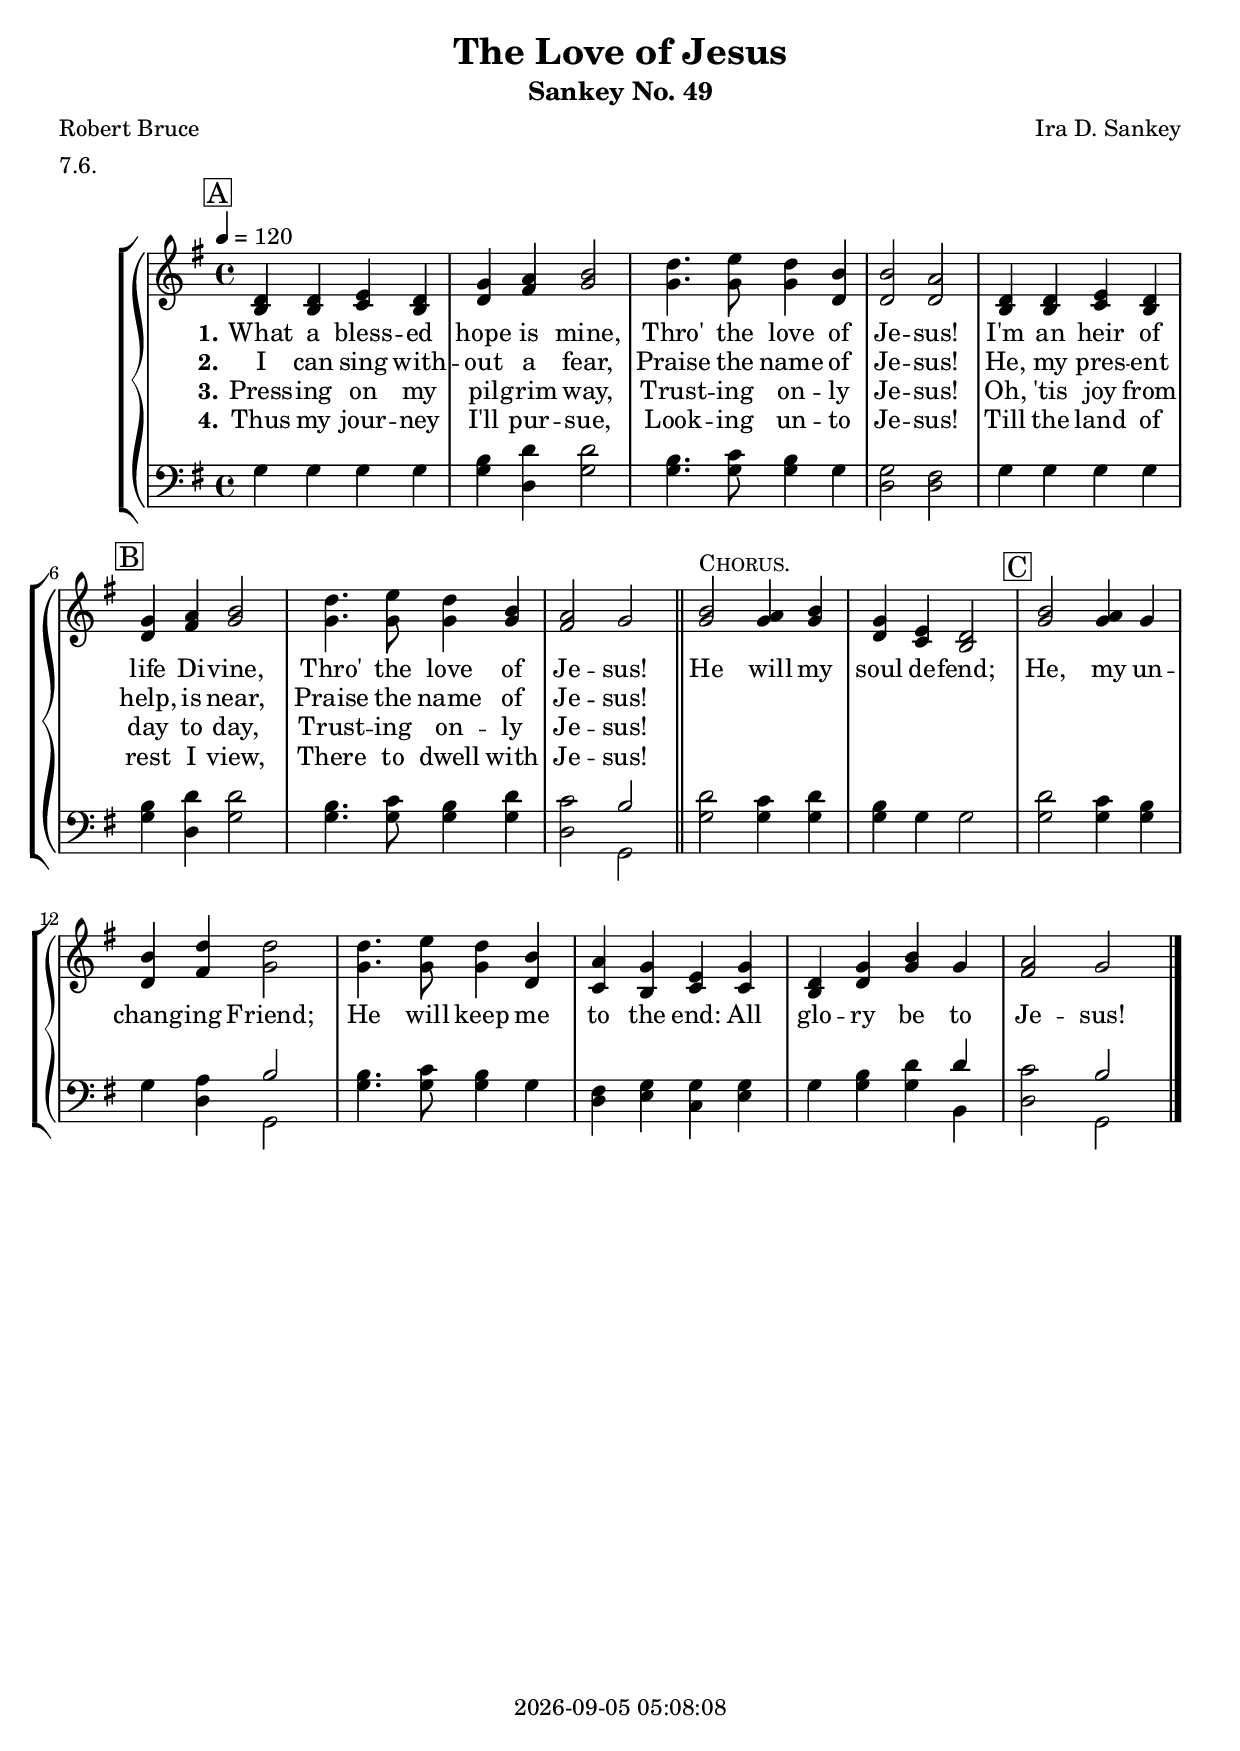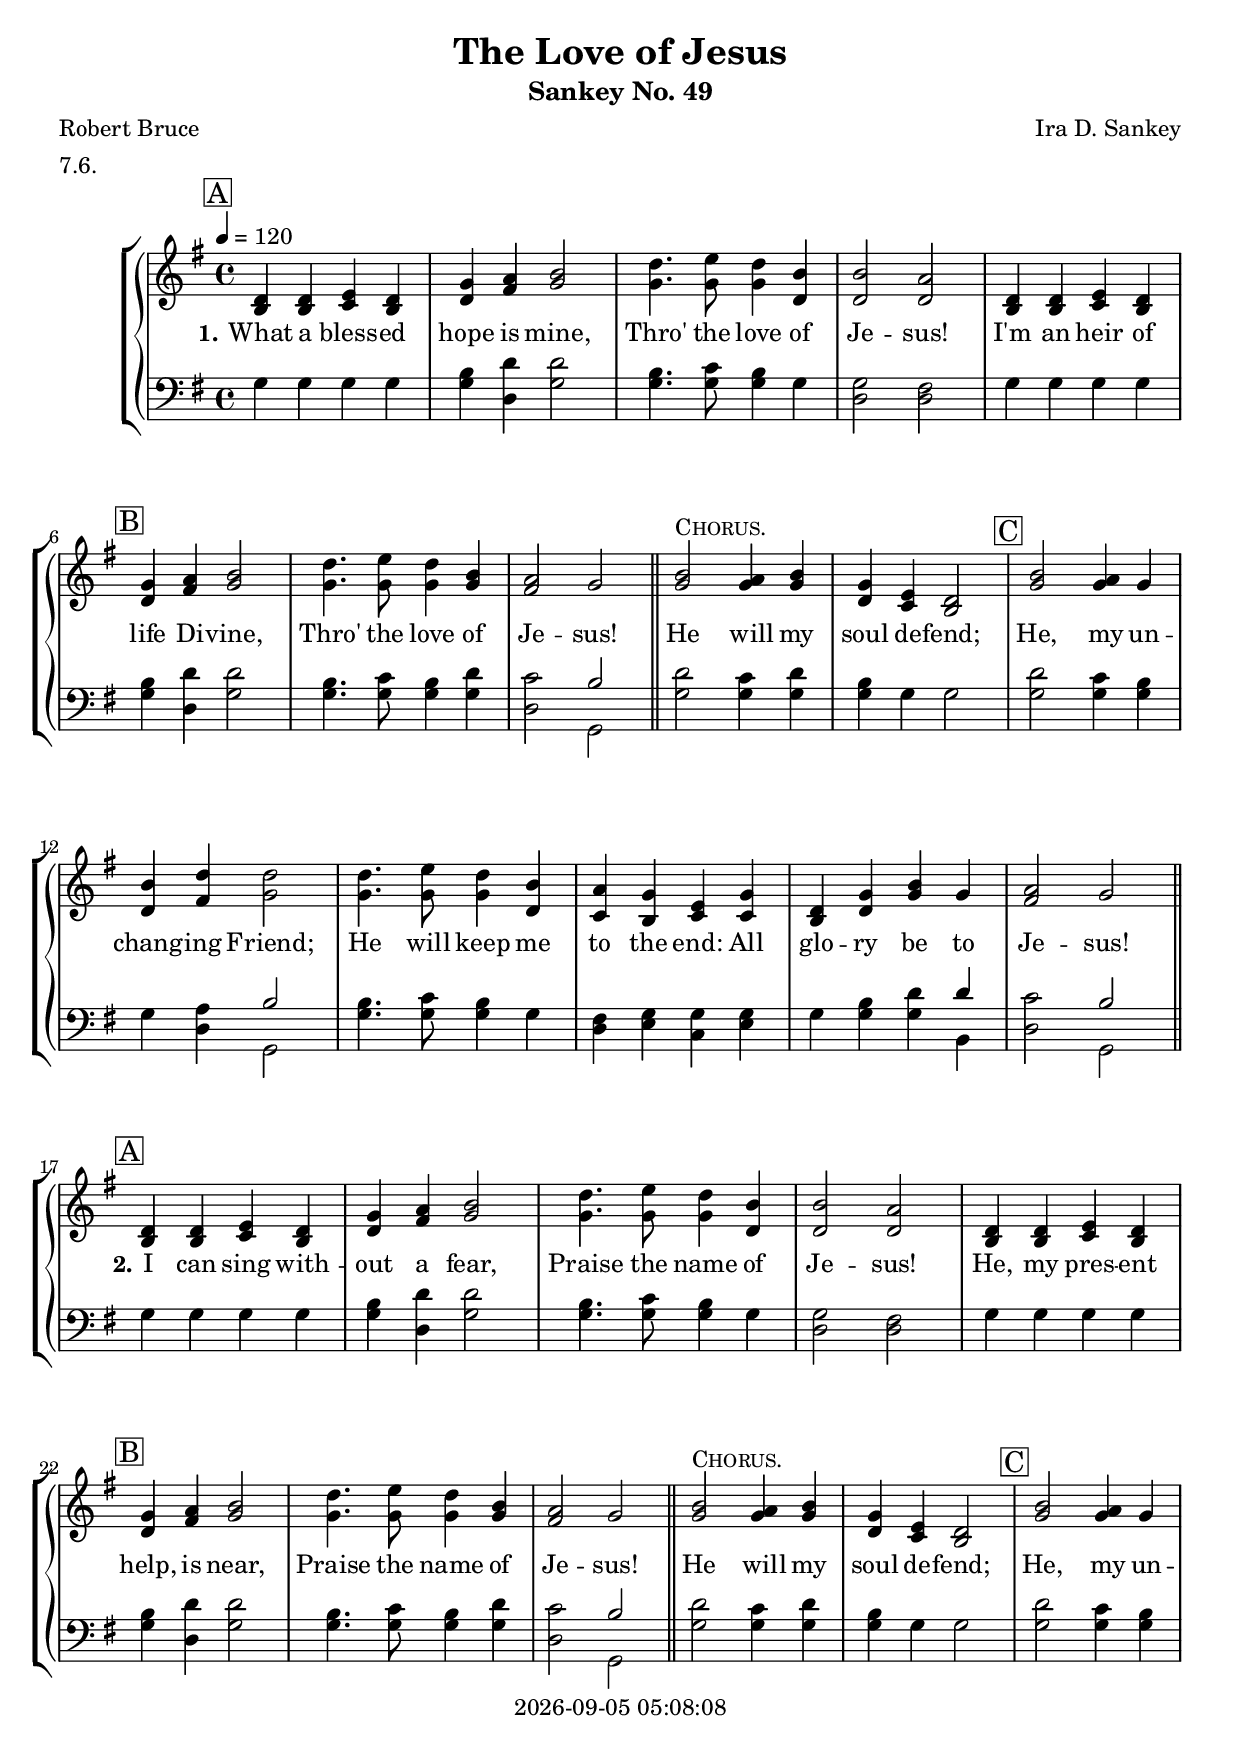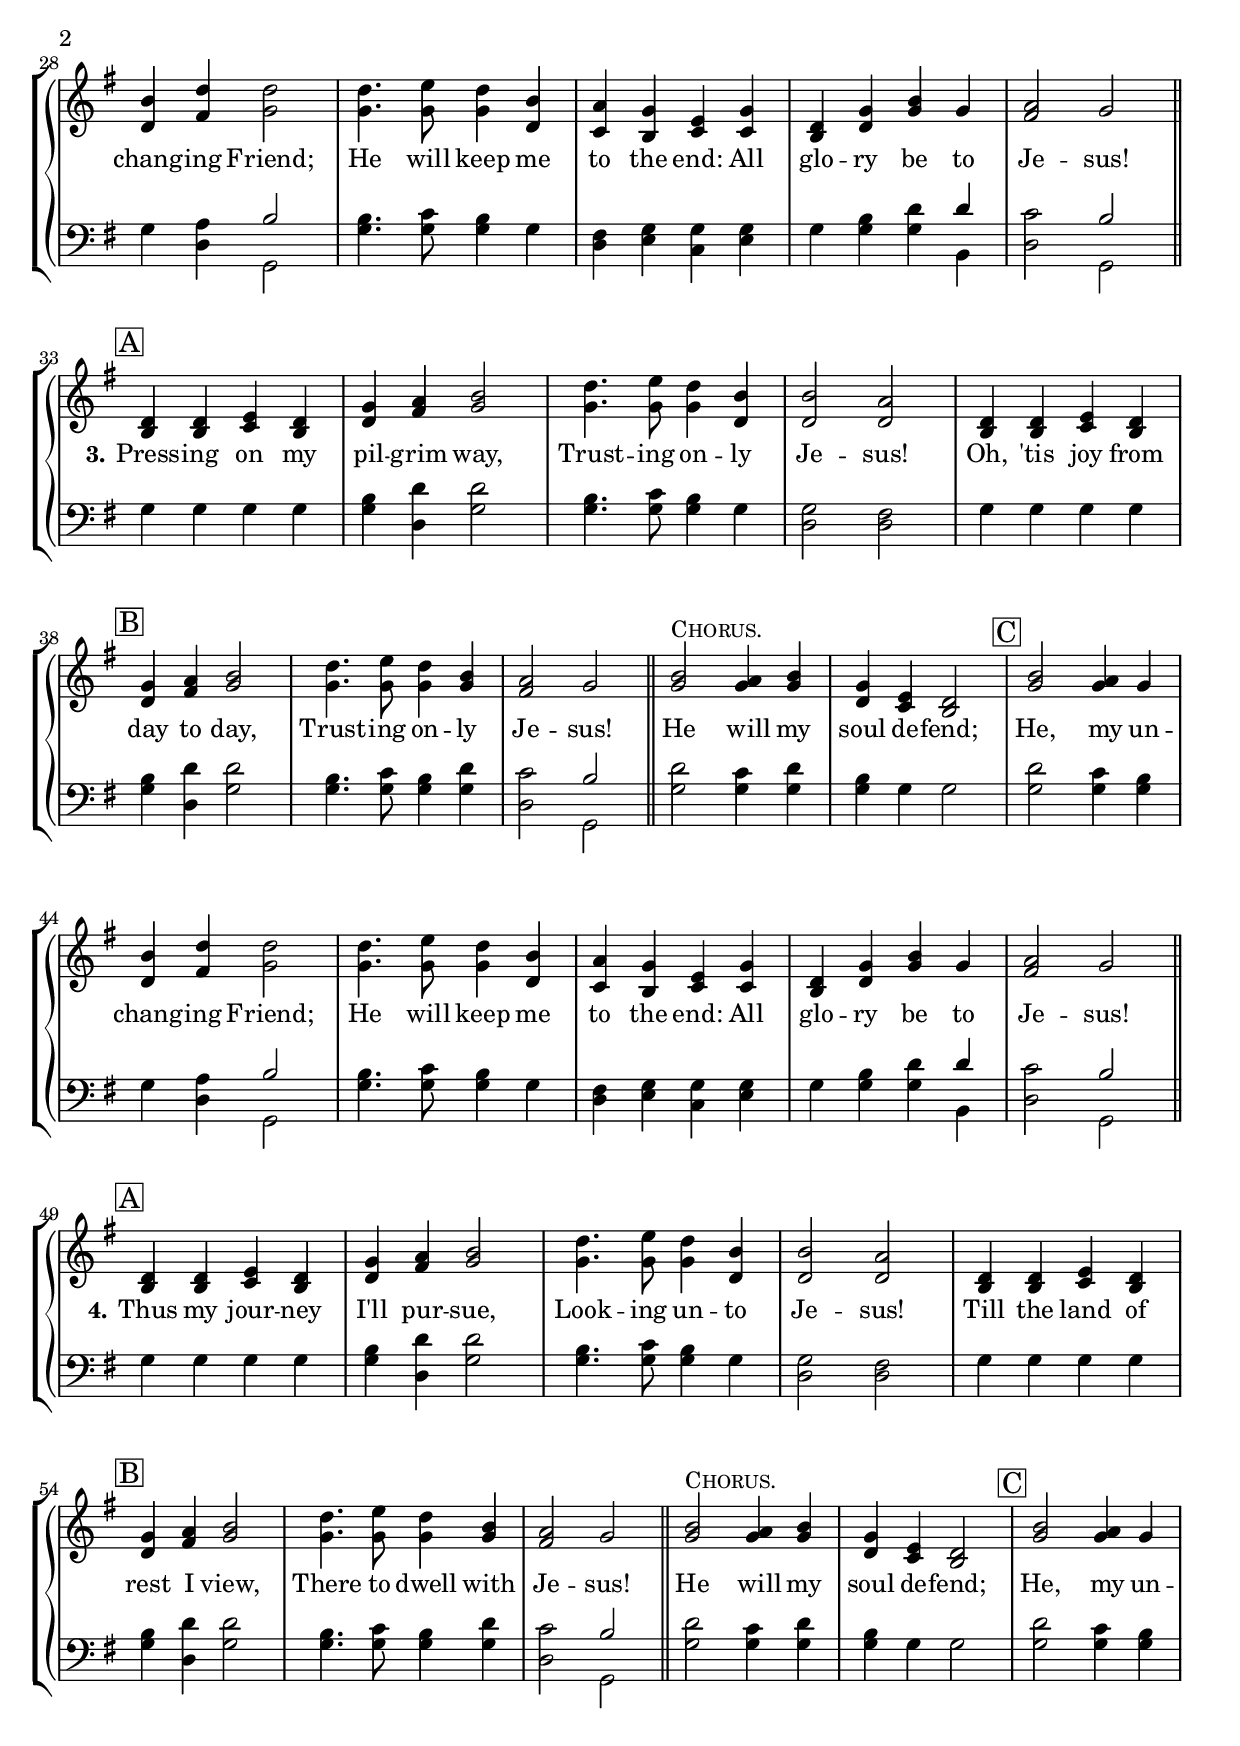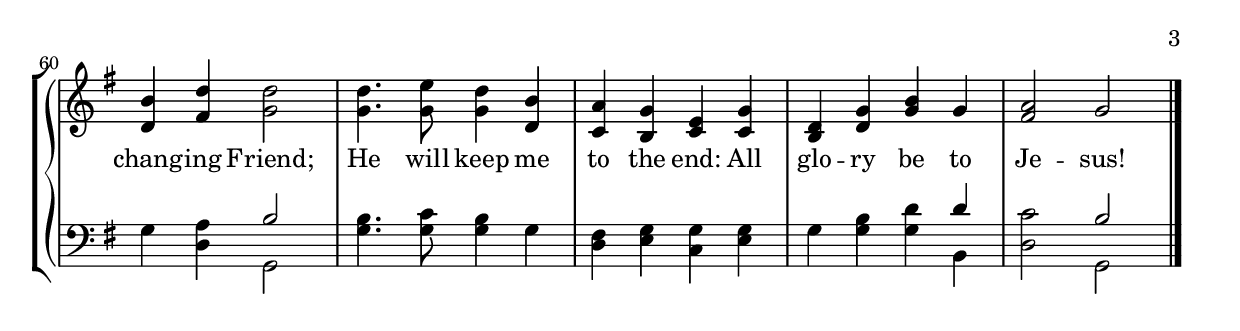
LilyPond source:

\version "2.22.0"

\include "articulate.ly"

today = #(strftime "%Y-%m-%d %H:%M:%S" (localtime (current-time)))

\header {
% centered at top
%  dedication  = "dedication"
  title       = "The Love of Jesus"
  subtitle    = "Sankey No. 49"
%  instrument  = "instrument"
  
% arrangement of following lines:
%
%  poet    composer
%  meter   arranger
%  piece       opus

  composer    = "Ira D. Sankey"
%  arranger    = "arranger"
%  opus        = "opus"

  poet        = "Robert Bruce"
  meter       = "7.6."

% centered at bottom
% tagline     = "tagline" % default lilypond version
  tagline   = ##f
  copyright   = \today
}

% #(set-global-staff-size 16)

global = {
  \key g \major
  \time 4/4
  \tempo 4=120
}

RehearsalTrack = {
% \set Score.currentBarNumber = #5
% \mark \markup { \circle "1a" }
  \mark \markup { \box "A" } s1*5
  \mark \markup { \box "B" } s1*5
  \mark \markup { \box "C" } s1*6
}

TempoTrack = {
}

soprano = \relative {
  d'4 d e d
  g4 a b2
  d4. e8 d4 b
  b2 a
  d,4 d e d
  g4 a b2 % B
  d4. e8 d4 b
  a2 g \bar "||"
  b2^\markup\smallCaps Chorus. a4 b
  g4 e d2
  b'2 a4 g % C
  b4 d d2
  d4. e8 d4 b
  a4 g e g
  d4 g b g
  a2 g
}

alto = \relative {
  b4 b c b
  d4 fis g2
  g4. 8 4 d
  d2 d
  b4 b c b
  d4 fis g2 % B
  g4. 8 4 4
  fis2 g \bar "||"
  g2 4 4
  d4 c b2
  g'2 4 4 % C
  d4 fis g2
  g4. 8 4 d
  c4 b c c
  b4 d g g
  fis2 g
}

tenor = \relative {
  g4 g g g
  b4 d d2
  b4. c8 b4 g
  g2 fis
  g4 g g g
  b4 d d2 % B
  b4. c8 b4 d
  c2 b \bar "||"
  d2 c4 d
  b4 g g2
  d'2 c4 b % C
  g4 a b2
  b4. c8 b4 g
  fis4 g g g
  g4 b d d
  c2 b
}

bass= \relative {
  g4 g g g
  g4 d g2
  g4. 8 4 4
  d2 d
  g4 g g g
  g4 d g2 % B
  g4. 8 4 4
  d2 g, \bar "||"
  g'2 4 4
  g4 4 2
  g2 4 4 % C
  g4 d g,2
  g'4. 8 4 4
  d4 e c e
  g4 g g b,
  d2 g,
}

chorus = \lyricmode {
  He will my soul de -- fend;
  He, my un -- chang -- ing Friend;
  He will keep me to the end:
  All glo -- ry be to Je -- sus!
}

wordsOne = \lyricmode {
  \set stanza = "1."
  What a bless -- ed hope is mine,
  Thro' the love of Je -- sus!
  I'm an heir of life Di -- vine,
  Thro' the love of Je -- sus!
}
  
wordsTwo = \lyricmode {
  \set stanza = "2."
  I can sing with -- out a fear,
  Praise the name of Je -- sus!
  He, my pres -- ent help, is near,
  Praise the name of Je -- sus!
}
  
wordsThree = \lyricmode {
  \set stanza = "3."
  Press -- ing on my pil -- grim way,
  Trust -- ing on -- ly Je -- sus!
  Oh, 'tis joy from day to day,
  Trust -- ing on -- ly Je -- sus!
}
  
wordsFour = \lyricmode {
  \set stanza = "4."
  Thus my jour -- ney I'll pur -- sue,
  Look -- ing un -- to Je -- sus!
  Till the land of rest I view,
  There to dwell with Je -- sus!
}
  
wordsMidi = \lyricmode {
  \set stanza = "1."
  "What " "a " bless "ed " "hope " "is " "mine, "
  "\nThro' " "the " "love " "of " Je "sus! "
  "\nI'm " "an " "heir " "of " "life " Di "vine, "
  "\nThro' " "the " "love " "of " Je "sus! "
  "\nHe " "will " "my " "soul " de "fend; "
  "\nHe, " "my " un chang "ing " "Friend; "
  "\nHe " "will " "keep " "me " "to " "the " "end: "
  "\nAll " glo "ry " "be " "to " Je "sus! "

  \set stanza = "2."
  "\nI " "can " "sing " with "out " "a " "fear, "
  "\nPraise " "the " "name " "of " Je "sus! "
  "\nHe, " "my " pres "ent " "help, " "is " "near, "
  "\nPraise " "the " "name " "of " Je "sus! "
  "\nHe " "will " "my " "soul " de "fend; "
  "\nHe, " "my " un chang "ing " "Friend; "
  "\nHe " "will " "keep " "me " "to " "the " "end: "
  "\nAll " glo "ry " "be " "to " Je "sus! "

  \set stanza = "3."
  "\nPress" "ing " "on " "my " pil "grim " "way, "
  "\nTrust" "ing " on "ly " Je "sus! "
  "\nOh, " "'tis " "joy " "from " "day " "to " "day, "
  "\nTrust" "ing " on "ly " Je "sus! "
  "\nHe " "will " "my " "soul " de "fend; "
  "\nHe, " "my " un chang "ing " "Friend; "
  "\nHe " "will " "keep " "me " "to " "the " "end: "
  "\nAll " glo "ry " "be " "to " Je "sus! "

  \set stanza = "4."
  "\nThus " "my " jour "ney " "I'll " pur "sue, "
  "\nLook" "ing " un "to " Je "sus! "
  "\nTill " "the " "land " "of " "rest " "I " "view, "
  "\nThere " "to " "dwell " "with " Je "sus! "
  "\nHe " "will " "my " "soul " de "fend; "
  "\nHe, " "my " un chang "ing " "Friend; "
  "\nHe " "will " "keep " "me " "to " "the " "end: "
  "\nAll " glo "ry " "be " "to " Je "sus! "
}
  
nl = { \bar "||" \break }

\book {
  \bookOutputSuffix "repeat"
  \score {
    \context GrandStaff <<
      <<
        \new ChoirStaff <<
                                  % Joint soprano/alto staff
          \new Staff <<
            \set Staff.soloText   = #""
            \set Staff.soloIIText = #""
            \set Staff.aDueText   = #""
            \new Voice \RehearsalTrack
            \new NullVoice = "aligner" \soprano
            \new Voice = "women" \partCombine { \global \soprano \bar "|." } { \global \alto }
            \new Lyrics \lyricsto "aligner" { \wordsOne \chorus }
            \new Lyrics \lyricsto "aligner"   \wordsTwo
            \new Lyrics \lyricsto "aligner"   \wordsThree
            \new Lyrics \lyricsto "aligner"   \wordsFour
          >>
                                  % Joint tenor/bass staff
          \new Staff <<
            \set Staff.soloText   = #""
            \set Staff.soloIIText = #""
            \set Staff.aDueText   = #""
            \clef "bass"
            \new Voice = "men" \partCombine { \global \tenor } { \global \bass }
          >>
        >>
      >>
    >>
    \layout {
      indent = 1.5\cm
      \context {
        \Staff \RemoveAllEmptyStaves
      }
    }
    \midi {}
  }
}
  
\book {
  \bookOutputSuffix "single"
  \score {
%    \articulate
    \context GrandStaff <<
      <<
        \new ChoirStaff <<
                                  % Joint soprano/alto staff
          \new Staff <<
            \set Staff.soloText   = #""
            \set Staff.soloIIText = #""
            \set Staff.aDueText   = #""
            \new Voice {
               \RehearsalTrack
               \RehearsalTrack
               \RehearsalTrack
               \RehearsalTrack
            }
            \new NullVoice = "aligner" { \soprano \soprano \soprano \soprano }
            \new Voice = "women" \partCombine { \global \soprano \soprano \soprano \soprano \bar "|." }
                                               { \global \alto \nl \alto \nl \alto \nl \alto }
            \new Lyrics \lyricsto "aligner" { \wordsOne   \chorus
                                              \wordsTwo   \chorus
                                              \wordsThree \chorus
                                              \wordsFour  \chorus
                                            }
%            \new Lyrics \lyricsto "aligner" \wordsMidi
          >>
                                  % Joint tenor/bass staff
          \new Staff <<
            \set Staff.soloText   = #""
            \set Staff.soloIIText = #""
            \set Staff.aDueText   = #""
            \clef "bass"
            \new Voice = "men" \partCombine { \global \tenor \tenor \tenor \tenor }
                                            { \global \bass \bass \bass \bass }
          >>
        >>
      >>
    >>
    \layout {
      indent = 1.5\cm
      \context {
        \Staff \RemoveAllEmptyStaves
      }
    }
  }
}
  
\book {
  \bookOutputSuffix "midi"
  \score {
%    \articulate
    \context GrandStaff <<
      <<
        \new ChoirStaff <<
                                  % Joint soprano/alto staff
          \new Staff <<
            \new NullVoice = "aligner" { \soprano \soprano \soprano \soprano }
            \new Voice = "women" \partCombine { \global \soprano \soprano \soprano \soprano \bar "|." }
                                               { \global \alto \nl \alto \nl \alto \nl \alto }
            \new Lyrics \lyricsto "aligner" \wordsMidi
          >>
                                  % Joint tenor/bass staff
          \new Staff <<
            \set Staff.soloText   = #""
            \set Staff.soloIIText = #""
            \set Staff.aDueText   = #""
            \clef "bass"
            \new Voice = "men" \partCombine { \global \tenor \tenor \tenor \tenor }
                                            { \global \bass \bass \bass \bass }
          >>
        >>
      >>
    >>
    \midi {}
  }
}
